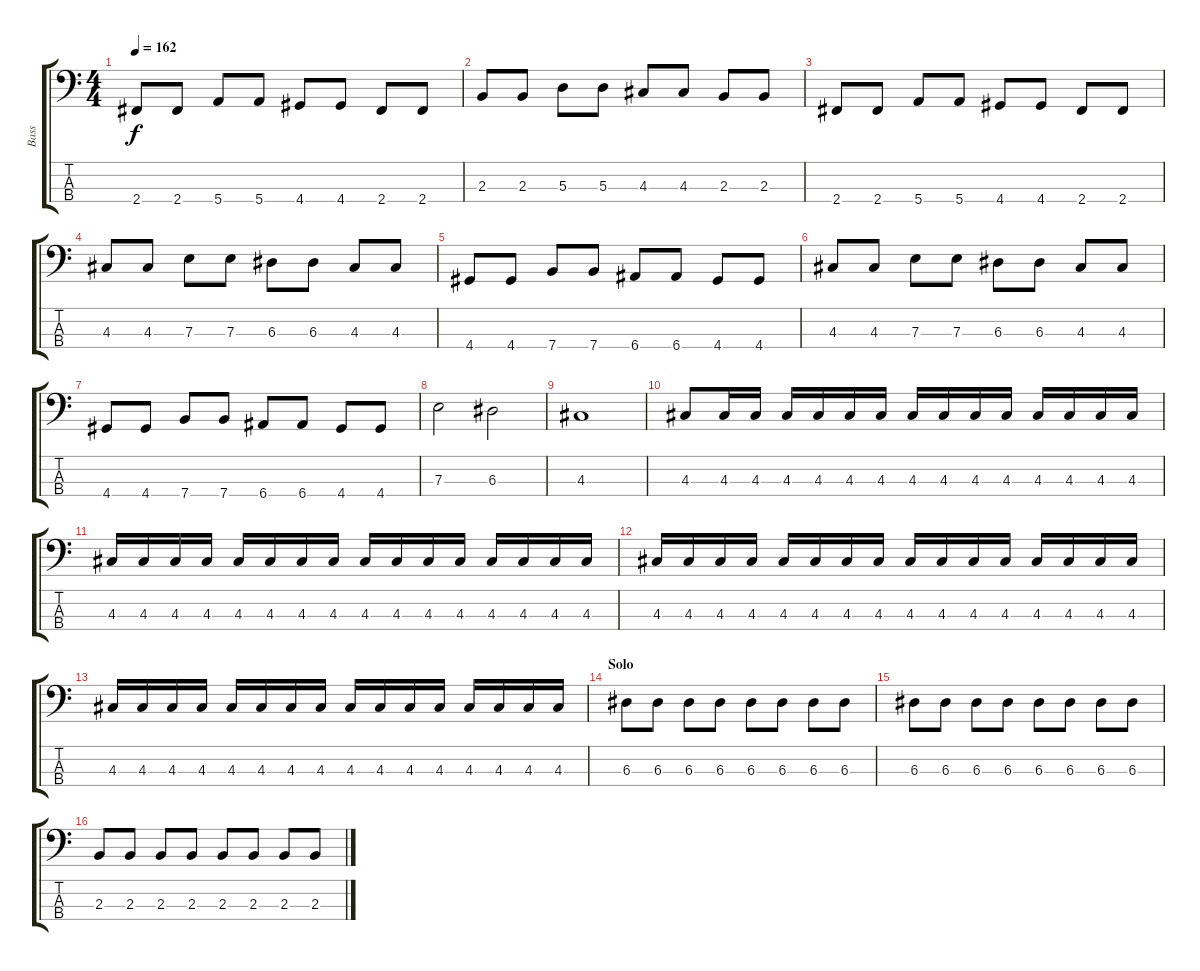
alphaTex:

\track ("Bass" "Bass") {instrument electricbassfinger}
\staff {score tabs}
\tuning (G2 D2 A1 E1) {hide}
\ts (4 4)
\tempo 162
\clef f4
\ks c
2.4.8{dy f} 2.4.8 5.4.8 5.4.8 4.4.8 4.4.8 2.4.8 2.4.8 |
2.3.8 2.3.8 5.3.8 5.3.8 4.3.8 4.3.8 2.3.8 2.3.8 |
2.4.8 2.4.8 5.4.8 5.4.8 4.4.8 4.4.8 2.4.8 2.4.8 |
4.3.8 4.3.8 7.3.8 7.3.8 6.3.8 6.3.8 4.3.8 4.3.8 |
4.4.8 4.4.8 7.4.8 7.4.8 6.4.8 6.4.8 4.4.8 4.4.8 |
4.3.8 4.3.8 7.3.8 7.3.8 6.3.8 6.3.8 4.3.8 4.3.8 |
4.4.8 4.4.8 7.4.8 7.4.8 6.4.8 6.4.8 4.4.8 4.4.8 |
7.3.2 6.3.2 |
4.3.1 |
\section ("" "")
4.3.8 4.3.16 4.3.16 4.3.16 4.3.16 4.3.16 4.3.16 4.3.16 4.3.16 4.3.16 4.3.16 4.3.16 4.3.16 4.3.16 4.3.16 |
4.3.16 4.3.16 4.3.16 4.3.16 4.3.16 4.3.16 4.3.16 4.3.16 4.3.16 4.3.16 4.3.16 4.3.16 4.3.16 4.3.16 4.3.16 4.3.16 |
4.3.16 4.3.16 4.3.16 4.3.16 4.3.16 4.3.16 4.3.16 4.3.16 4.3.16 4.3.16 4.3.16 4.3.16 4.3.16 4.3.16 4.3.16 4.3.16 |
4.3.16 4.3.16 4.3.16 4.3.16 4.3.16 4.3.16 4.3.16 4.3.16 4.3.16 4.3.16 4.3.16 4.3.16 4.3.16 4.3.16 4.3.16 4.3.16 |
\section ("" "Solo")
6.3.8 6.3.8 6.3.8 6.3.8 6.3.8 6.3.8 6.3.8 6.3.8 |
6.3.8 6.3.8 6.3.8 6.3.8 6.3.8 6.3.8 6.3.8 6.3.8 |
2.3.8 2.3.8 2.3.8 2.3.8 2.3.8 2.3.8 2.3.8 2.3.8
